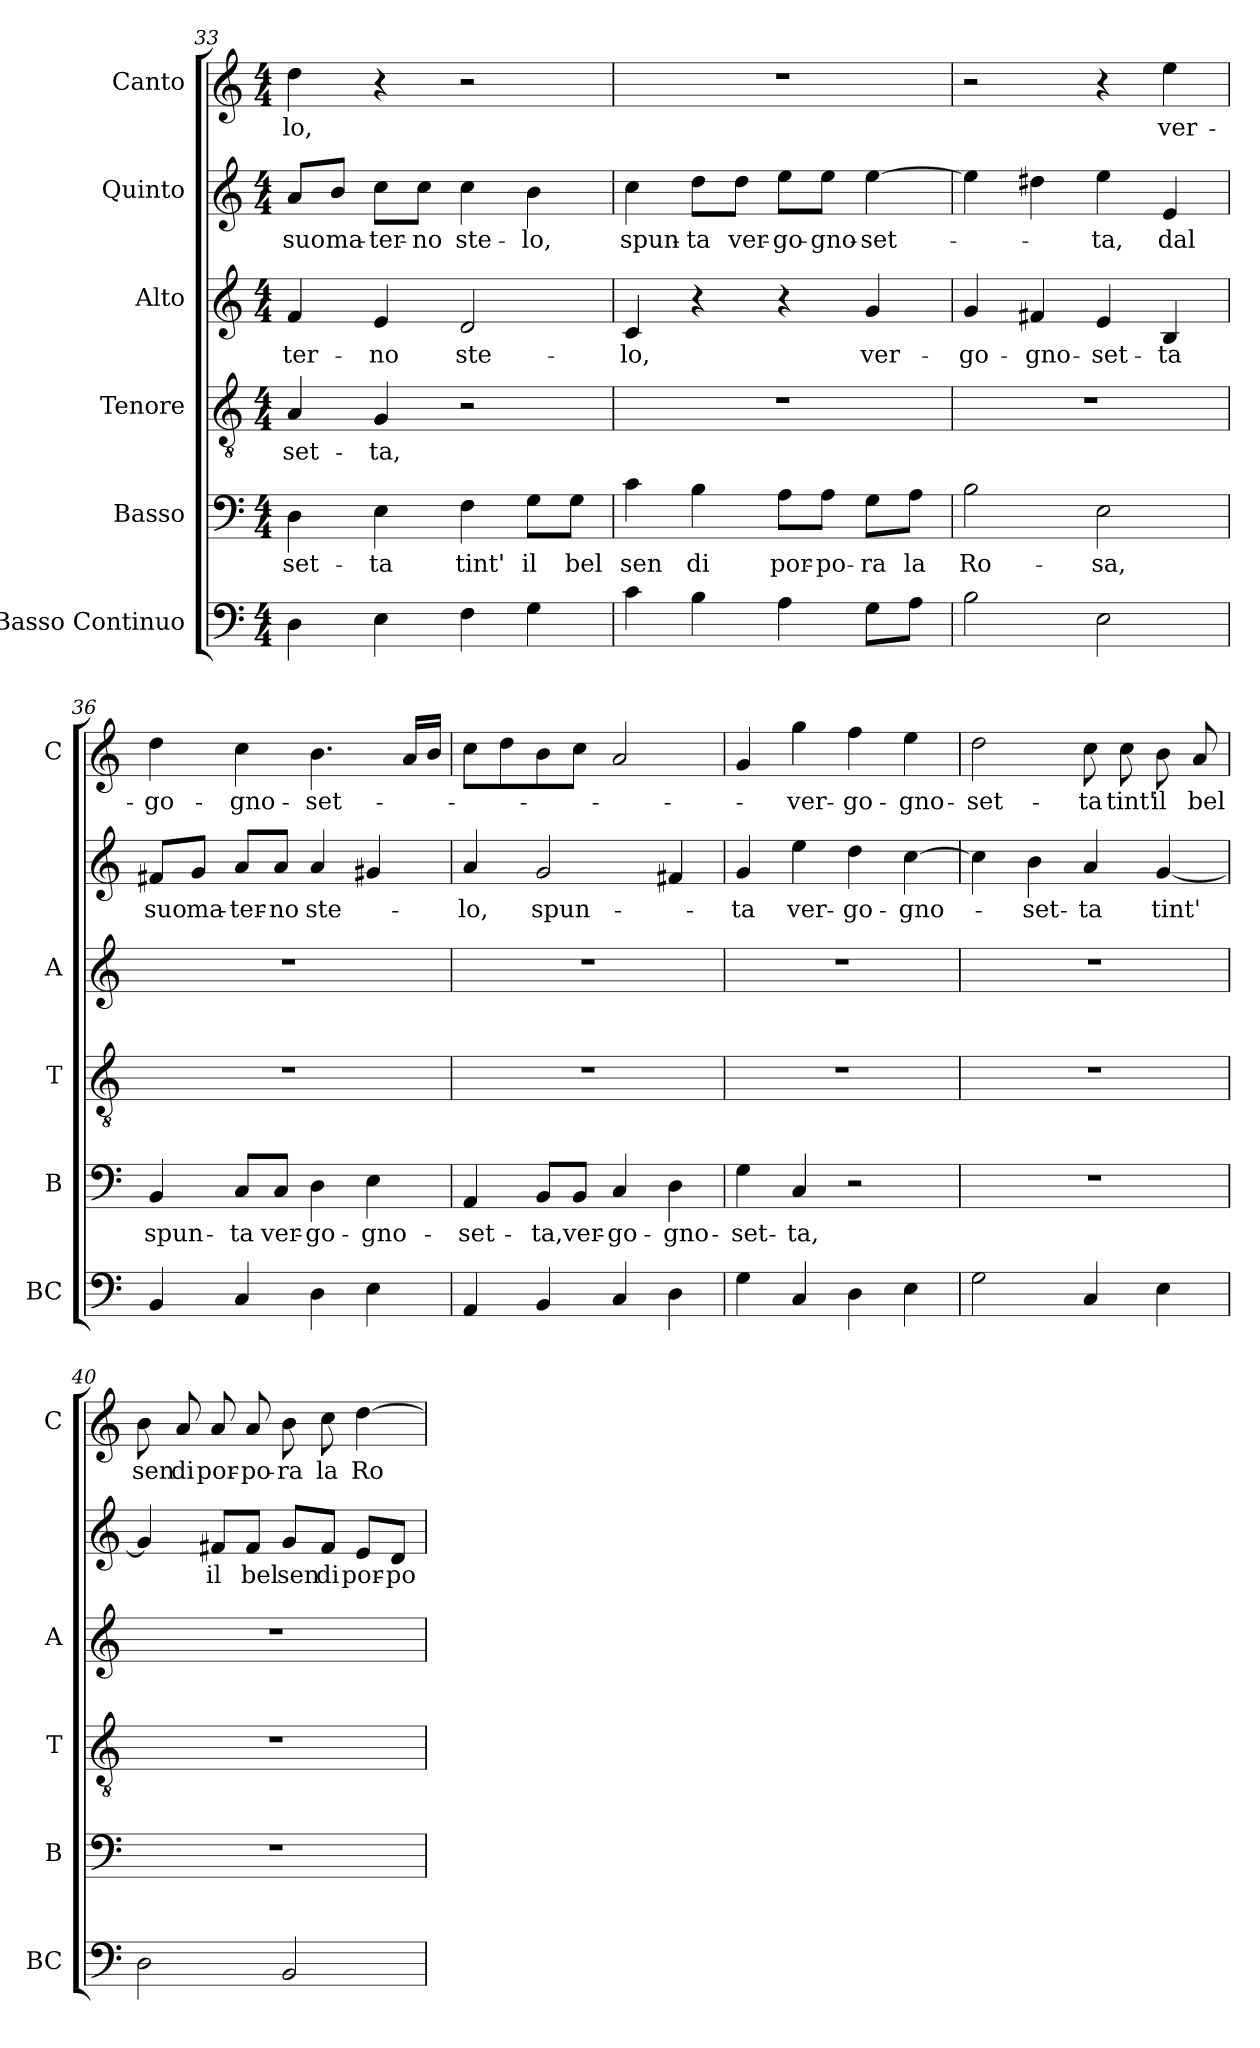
**kern	**kern	**text	**kern	**text	**kern	**text	**kern	**text	**kern	**text
*part6	*part5	*part5	*part4	*part4	*part3	*part3	*part2	*part2	*part1	*part1
*staff6	*staff5	*staff5	*staff4	*staff4	*staff3	*staff3	*staff2	*staff2	*staff1	*staff1
*I"Basso Continuo	*I"Basso	*	*I"Tenore	*	*I"Alto	*	*I"Quinto	*	*I"Canto	*
*I'BC	*I'B	*	*I'T	*	*I'A	*	*	*	*I'C	*
*clefF4	*clefF4	*	*clefGv2	*	*clefG2	*	*clefG2	*	*clefG2	*
*k[]	*k[]	*	*k[]	*	*k[]	*	*k[]	*	*k[]	*
*C:	*C:	*	*C:	*	*C:	*	*C:	*	*C:	*
*M4/4	*M4/4	*	*M4/4	*	*M4/4	*	*M4/4	*	*M4/4	*
=33	=33	=33	=33	=33	=33	=33	=33	=33	=33	=33
!	!	!LO:LY:b	!	!LO:LY:b	!	!LO:LY:b	!	!LO:LY:b	!	!LO:LY:b
4D\	4D\	-set-	4A/	-set-	4f/	-ter-	8a/L	suo	4dd\	-lo,
!	!	!	!	!	!	!	!	!LO:LY:b	!	!
.	.	.	.	.	.	.	8b/J	ma-	.	.
!	!	!LO:LY:b	!	!LO:LY:b	!	!LO:LY:b	!	!LO:LY:b	!	!
4E\	4E\	-ta	4G/	-ta,	4e/	-no	8cc\L	-ter-	4r	.
!	!	!	!	!	!	!	!	!LO:LY:b	!	!
.	.	.	.	.	.	.	8cc\J	-no	.	.
!	!	!LO:LY:b	!	!	!	!LO:LY:b	!	!LO:LY:b	!	!
4F\	4F\	tint'	2r	.	2d/	ste-	4cc\	ste-	2r	.
!	!	!LO:LY:b	!	!	!	!	!	!LO:LY:b	!	!
4G\	8G\L	il	.	.	.	.	4b\	-lo,	.	.
!	!	!LO:LY:b	!	!	!	!	!	!	!	!
.	8G\J	bel	.	.	.	.	.	.	.	.
=34	=34	=34	=34	=34	=34	=34	=34	=34	=34	=34
!	!	!LO:LY:b	!	!	!	!LO:LY:b	!	!LO:LY:b	!	!
4c\	4c\	sen	1r	.	4c/	-lo,	4cc\	spun-	1r	.
!	!	!LO:LY:b	!	!	!	!	!	!LO:LY:b	!	!
4B\	4B\	di	.	.	4r	.	8dd\L	-ta	.	.
!	!	!	!	!	!	!	!	!LO:LY:b	!	!
.	.	.	.	.	.	.	8dd\J	ver-	.	.
!	!	!LO:LY:b	!	!	!	!	!	!LO:LY:b	!	!
4A\	8A\L	por-	.	.	4r	.	8ee\L	-go-	.	.
!	!	!LO:LY:b	!	!	!	!	!	!LO:LY:b	!	!
.	8A\J	-po-	.	.	.	.	8ee\J	-gno-	.	.
!	!	!LO:LY:b	!	!	!	!LO:LY:b	!	!LO:LY:b	!	!
8G\L	8G\L	-ra	.	.	4g/	ver-	[4ee\	-set-	.	.
!	!	!LO:LY:b	!	!	!	!	!	!	!	!
8A\J	8A\J	la	.	.	.	.	.	.	.	.
!!LO:PB:g=z
=35	=35	=35	=35	=35	=35	=35	=35	=35	=35	=35
!	!	!LO:LY:b	!	!	!	!LO:LY:b	!	!	!	!
2B\	2B\	Ro-	1r	.	4g/	-go-	4ee\]	.	2r	.
!	!	!	!	!	!	!LO:LY:b	!	!	!	!
.	.	.	.	.	4f#X/	-gno-	4dd#X\	.	.	.
!	!	!LO:LY:b	!	!	!	!LO:LY:b	!	!LO:LY:b	!	!
2E\	2E\	-sa,	.	.	4e/	-set-	4ee\	-ta,	4r	.
!	!	!	!	!	!	!LO:LY:b	!	!LO:LY:b	!	!LO:LY:b
.	.	.	.	.	4B/	-ta	4e/	dal	4ee\	ver-
=36	=36	=36	=36	=36	=36	=36	=36	=36	=36	=36
!	!	!LO:LY:b	!	!	!	!	!	!LO:LY:b	!	!LO:LY:b
4BB/	4BB/	spun-	1r	.	1r	.	8f#X/L	suo	4dd\	-go-
!	!	!	!	!	!	!	!	!LO:LY:b	!	!
.	.	.	.	.	.	.	8g/J	ma-	.	.
!	!	!LO:LY:b	!	!	!	!	!	!LO:LY:b	!	!LO:LY:b
4C/	8C/L	-ta	.	.	.	.	8a/L	-ter-	4cc\	-gno-
!	!	!LO:LY:b	!	!	!	!	!	!LO:LY:b	!	!
.	8C/J	ver-	.	.	.	.	8a/J	-no	.	.
!	!	!LO:LY:b	!	!	!	!	!	!LO:LY:b	!	!LO:LY:b
4D\	4D\	-go-	.	.	.	.	4a/	ste-	4.b\	-set-
!	!	!LO:LY:b	!	!	!	!	!	!	!	!
4E\	4E\	-gno-	.	.	.	.	4g#X/	.	.	.
.	.	.	.	.	.	.	.	.	16a/LL	.
.	.	.	.	.	.	.	.	.	16b/JJ	.
=37	=37	=37	=37	=37	=37	=37	=37	=37	=37	=37
!	!	!LO:LY:b	!	!	!	!	!	!LO:LY:b	!	!
4AA/	4AA/	-set-	1r	.	1r	.	4a/	-lo,	8cc\L	.
.	.	.	.	.	.	.	.	.	8dd\	.
!	!	!LO:LY:b	!	!	!	!	!	!LO:LY:b	!	!
4BB/	8BB/L	-ta,	.	.	.	.	2g/	spun-	8b\	.
!	!	!LO:LY:b	!	!	!	!	!	!	!	!
.	8BB/J	ver-	.	.	.	.	.	.	8cc\J	.
!	!	!LO:LY:b	!	!	!	!	!	!	!	!
4C/	4C/	-go-	.	.	.	.	.	.	2a/	.
!	!	!LO:LY:b	!	!	!	!	!	!	!	!
4D\	4D\	-gno-	.	.	.	.	4f#X/	.	.	.
=38	=38	=38	=38	=38	=38	=38	=38	=38	=38	=38
!	!	!LO:LY:b	!	!	!	!	!	!LO:LY:b	!	!
4G\	4G\	-set-	1r	.	1r	.	4g/	-ta	4g/	.
!	!	!LO:LY:b	!	!	!	!	!	!LO:LY:b	!	!LO:LY:b
4C/	4C/	-ta,	.	.	.	.	4ee\	ver-	4gg\	-ver-
!	!	!	!	!	!	!	!	!LO:LY:b	!	!LO:LY:b
4D\	2r	.	.	.	.	.	4dd\	-go-	4ff\	-go-
!	!	!	!	!	!	!	!	!LO:LY:b	!	!LO:LY:b
4E\	.	.	.	.	.	.	[4cc\	-gno-	4ee\	-gno-
=39	=39	=39	=39	=39	=39	=39	=39	=39	=39	=39
!	!	!	!	!	!	!	!	!	!	!LO:LY:b
2G\	1r	.	1r	.	1r	.	4cc\]	.	2dd\	-set-
!	!	!	!	!	!	!	!	!LO:LY:b	!	!
.	.	.	.	.	.	.	4b\	-set-	.	.
!	!	!	!	!	!	!	!	!LO:LY:b	!	!LO:LY:b
4C/	.	.	.	.	.	.	4a/	-ta	8cc\	-ta
!	!	!	!	!	!	!	!	!	!	!LO:LY:b
.	.	.	.	.	.	.	.	.	8cc\	tint'
!	!	!	!	!	!	!	!	!LO:LY:b	!	!LO:LY:b
4E\	.	.	.	.	.	.	[4g/	tint'	8b\	il
!	!	!	!	!	!	!	!	!	!	!LO:LY:b
.	.	.	.	.	.	.	.	.	8a/	bel
=40	=40	=40	=40	=40	=40	=40	=40	=40	=40	=40
!	!	!	!	!	!	!	!	!	!	!LO:LY:b
2D\	1r	.	1r	.	1r	.	4g/]	.	8b\	sen
!	!	!	!	!	!	!	!	!	!	!LO:LY:b
.	.	.	.	.	.	.	.	.	8a/	di
!	!	!	!	!	!	!	!	!LO:LY:b	!	!LO:LY:b
.	.	.	.	.	.	.	8f#X/L	il	8a/	por-
!	!	!	!	!	!	!	!	!LO:LY:b	!	!LO:LY:b
.	.	.	.	.	.	.	8f#/J	bel	8a/	-po-
!	!	!	!	!	!	!	!	!LO:LY:b	!	!LO:LY:b
2BB/	.	.	.	.	.	.	8g/L	sen	8b\	-ra
!	!	!	!	!	!	!	!	!LO:LY:b	!	!LO:LY:b
.	.	.	.	.	.	.	8f#/J	di	8cc\	la
!	!	!	!	!	!	!	!	!LO:LY:b	!	!LO:LY:b
.	.	.	.	.	.	.	8e/L	por-	[4dd\	Ro-
!	!	!	!	!	!	!	!	!LO:LY:b	!	!
.	.	.	.	.	.	.	8d/J	-po-	.	.
=	=	=	=	=	=	=	=	=	=	=
*-	*-	*-	*-	*-	*-	*-	*-	*-	*-	*-
